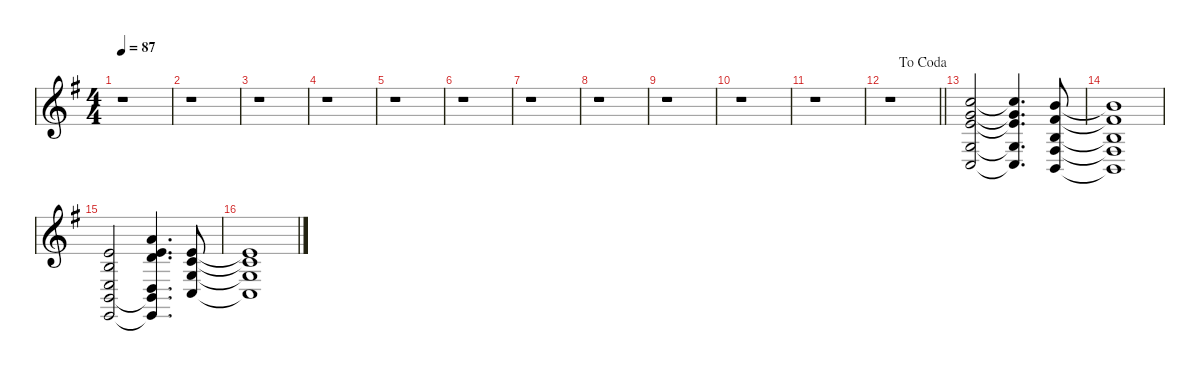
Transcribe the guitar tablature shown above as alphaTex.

\defaultSystemsLayout 4
\hideDynamics
\bracketExtendMode nobrackets
\singleTrackTrackNamePolicy hidden
\multiTrackTrackNamePolicy hidden
\otherSystemsTrackNameOrientation horizontal
\track ("Keyboards" "vln.") {defaultSystemsLayout 4 instrument stringensemble1}
\staff {score}
\tuning (E4 B3 G3 D3 A2 E2)
\ts (4 4)
\tempo 87
\clef g2
\ks eminor
r.1{dy f beam Down} |
r.1{beam Down} |
r.1{beam Down} |
r.1{beam Down} |
r.1{beam Down} |
r.1{beam Down} |
r.1{beam Down} |
r.1{beam Down} |
r.1{beam Down} |
r.1{beam Down} |
r.1{beam Down} |
\jump dacoda
\barLineRight lightlight
r.1{beam Down} |
(8.1{acc forcenatural} 8.2{acc forcenatural} 9.3{acc forcenatural} 5.4{acc forcenatural} 3.5{acc forcenatural}).2{beam Up} (8.1{t acc forcenatural} 8.2{t acc forcenatural} 9.3{t acc forcenatural} 5.4{t acc forcenatural} 3.5{t acc forcenatural}).4{d beam Up} (7.1{acc forcenatural} 7.2{acc #} 4.3{acc forcenatural} 4.4{acc #} 2.5{acc forcenatural}).8{beam Up} |
(7.1{t acc forcenatural} 7.2{t acc #} 4.3{t acc forcenatural} 4.4{t acc #} 2.5{t acc forcenatural}).1{beam Up} |
(5.2{acc forcenatural} 4.3{acc forcenatural} 2.4{acc forcenatural} 2.5{acc forcenatural} 0.6{acc forcenatural}).2{beam Up} (5.1{acc forcenatural} 3.2{acc forcenatural} 9.3{acc forcenatural} 0.4{acc forcenatural} 2.5{t acc forcenatural} 0.6{t acc forcenatural}).4{d beam Up} (5.2{acc forcenatural} 5.3{acc forcenatural} 5.4{acc forcenatural} 3.5{acc forcenatural}).8{beam Up} |
(5.2{t acc forcenatural} 5.3{t acc forcenatural} 5.4{t acc forcenatural} 3.5{t acc forcenatural}).1{beam Up}
